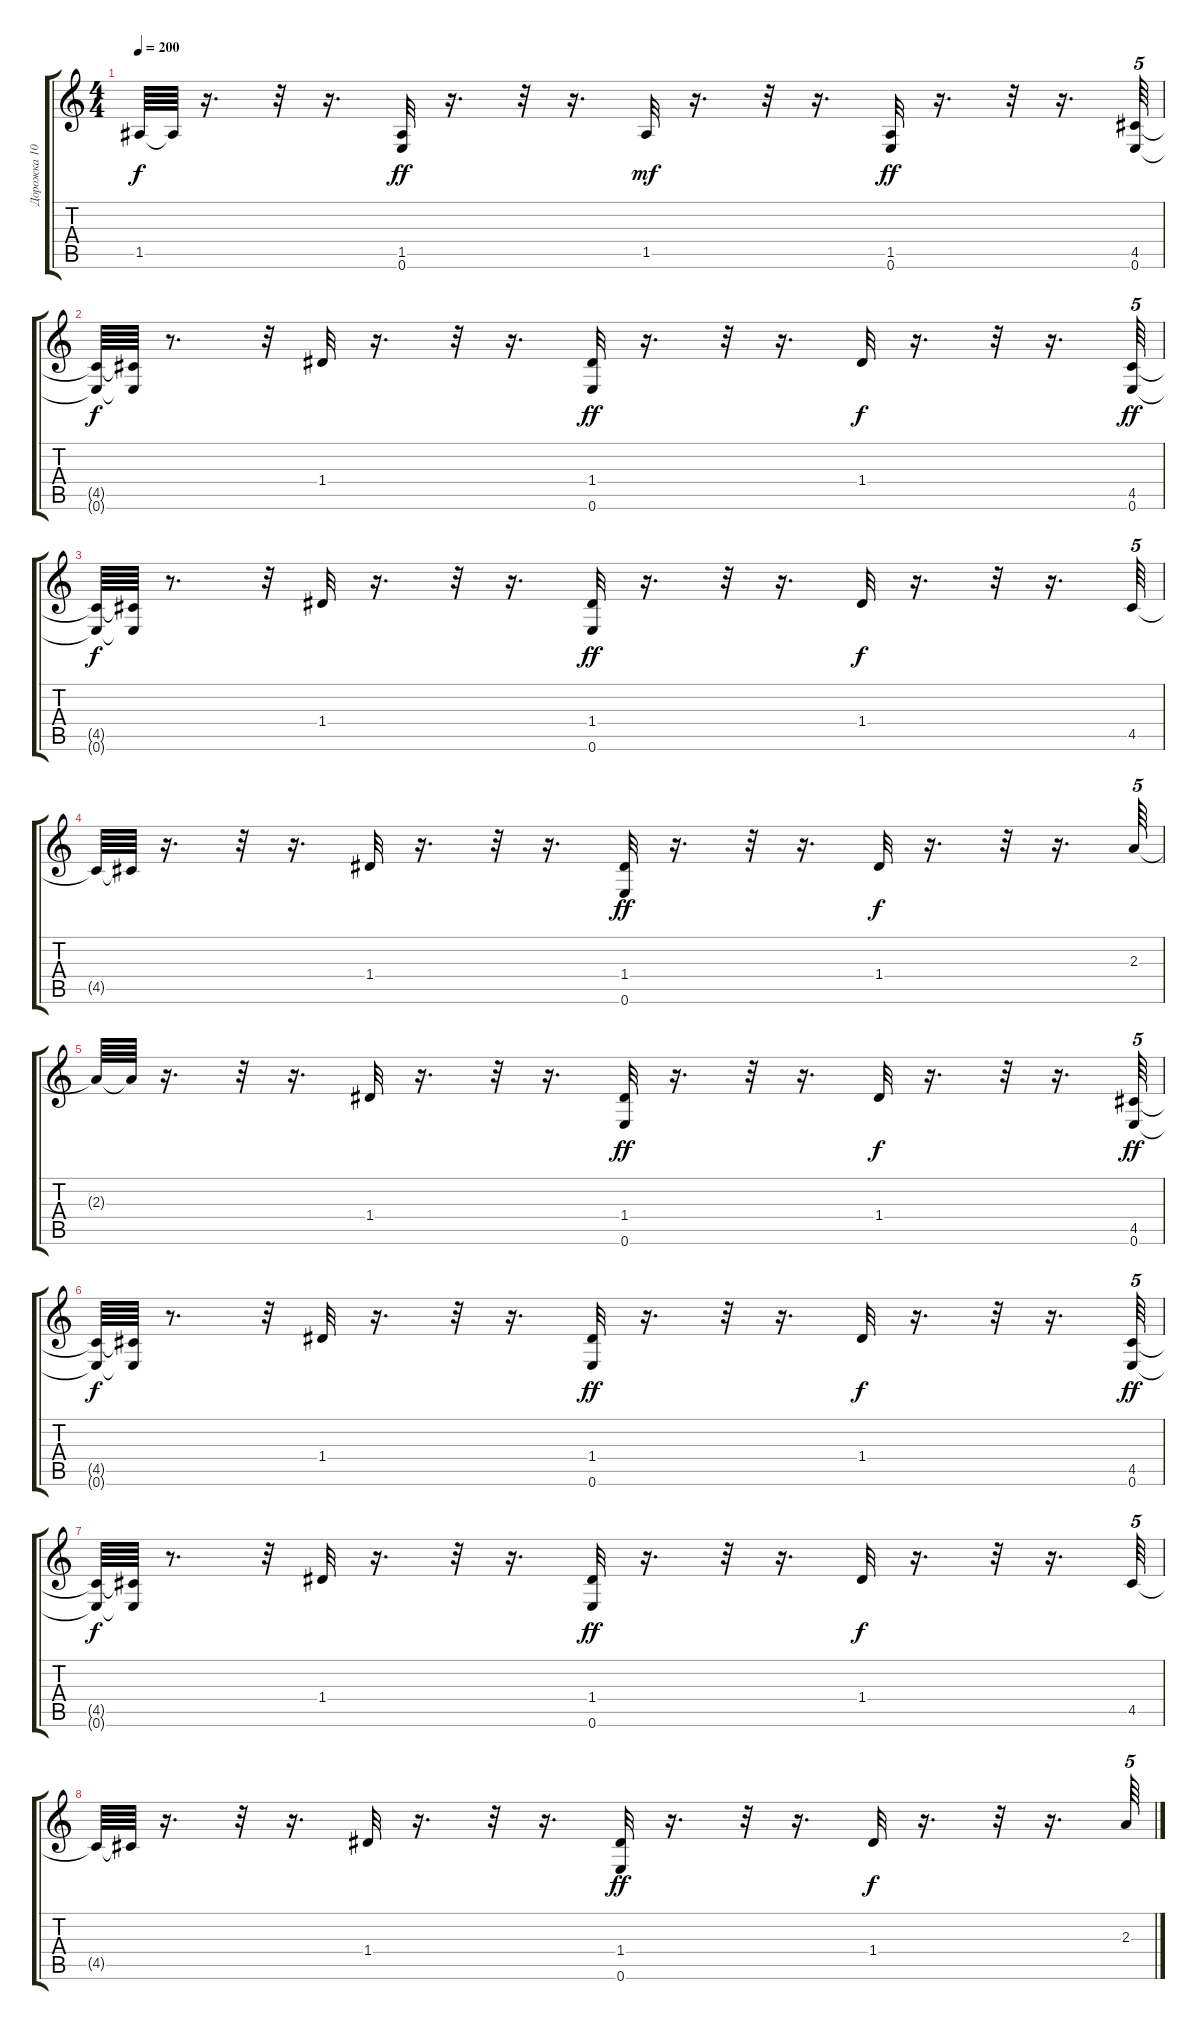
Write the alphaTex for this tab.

\track ("Дорожка 10" "Дорожка 10") {instrument acousticguitarnylon}
\staff {score tabs}
\tuning (E4 B3 G3 D3 A2 E2) {hide}
\ts (4 4)
\tempo 200
\clef g2
\ks c
1.5{t}.64{dy f} 1.5{t}.64 r.16{d} r.32 r.16{d} (1.5 0.6).32{dy ff} r.16{d} r.32 r.16{d} 1.5.32{dy mf} r.16{d} r.32 r.16{d} (1.5 0.6).32{dy ff} r.16{d} r.32 r.16{d} (4.5 0.6).64{tu (5 4)} |
(4.5{t} 0.6{t}).64{dy f} (4.5{t} 0.6{t}).64 r.8{d} r.32 1.4.32 r.16{d} r.32 r.16{d} (1.4 0.6).32{dy ff} r.16{d} r.32 r.16{d} 1.4.32{dy f} r.16{d} r.32 r.16{d} (4.5 0.6).64{tu (5 4) dy ff} |
(4.5{t} 0.6{t}).64{dy f} (4.5{t} 0.6{t}).64 r.8{d} r.32 1.4.32 r.16{d} r.32 r.16{d} (1.4 0.6).32{dy ff} r.16{d} r.32 r.16{d} 1.4.32{dy f} r.16{d} r.32 r.16{d} 4.5.64{tu (5 4)} |
4.5{t}.64 4.5{t}.64 r.16{d} r.32 r.16{d} 1.4.32 r.16{d} r.32 r.16{d} (1.4 0.6).32{dy ff} r.16{d} r.32 r.16{d} 1.4.32{dy f} r.16{d} r.32 r.16{d} 2.3.64{tu (5 4)} |
2.3{t}.64 2.3{t}.64 r.16{d} r.32 r.16{d} 1.4.32 r.16{d} r.32 r.16{d} (1.4 0.6).32{dy ff} r.16{d} r.32 r.16{d} 1.4.32{dy f} r.16{d} r.32 r.16{d} (4.5 0.6).64{tu (5 4) dy ff} |
(4.5{t} 0.6{t}).64{dy f} (4.5{t} 0.6{t}).64 r.8{d} r.32 1.4.32 r.16{d} r.32 r.16{d} (1.4 0.6).32{dy ff} r.16{d} r.32 r.16{d} 1.4.32{dy f} r.16{d} r.32 r.16{d} (4.5 0.6).64{tu (5 4) dy ff} |
(4.5{t} 0.6{t}).64{dy f} (4.5{t} 0.6{t}).64 r.8{d} r.32 1.4.32 r.16{d} r.32 r.16{d} (1.4 0.6).32{dy ff} r.16{d} r.32 r.16{d} 1.4.32{dy f} r.16{d} r.32 r.16{d} 4.5.64{tu (5 4)} |
4.5{t}.64 4.5{t}.64 r.16{d} r.32 r.16{d} 1.4.32 r.16{d} r.32 r.16{d} (1.4 0.6).32{dy ff} r.16{d} r.32 r.16{d} 1.4.32{dy f} r.16{d} r.32 r.16{d} 2.3.64{tu (5 4)}
